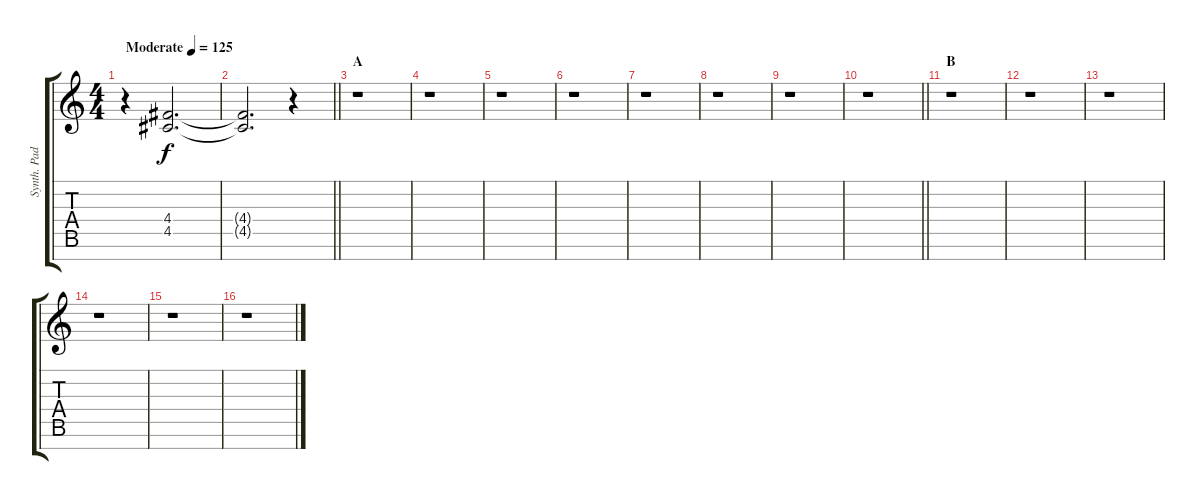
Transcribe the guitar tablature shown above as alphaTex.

\track ("Synth. Pad I" "Synth. Pad") {instrument pad2warm}
\staff {score tabs}
\tuning (E5 B4 G4 D4 A3 E3 B2) {hide}
\ts (4 4)
\tempo (125 "Moderate")
\clef g2
\ks c
r.4{dy f instrument pad2warm} (4.4 4.5).2{d} |
\barLineRight lightlight
(4.4{t} 4.5{t}).2{d} r.4 |
\section ("" "A")
r.1 |
r.1 |
r.1 |
r.1 |
r.1 |
r.1 |
r.1 |
\barLineRight lightlight
r.1 |
\section ("" "B")
r.1 |
r.1 |
r.1 |
r.1 |
r.1 |
r.1
